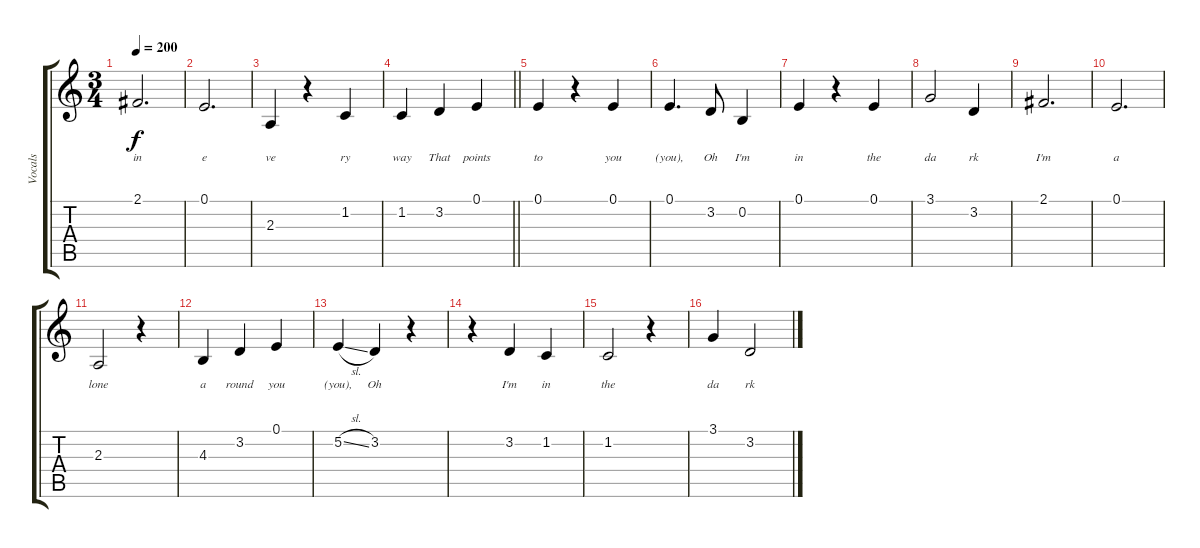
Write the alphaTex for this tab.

\track ("Vocals" "Vocals") {instrument lead1square}
\staff {score tabs}
\tuning (E4 B3 G3 D3 A2 D2) {hide}
\ts (3 4)
\tempo 200
\clef g2
\ks c
2.1.2{d lyrics (0 "in") lyrics (1 "") lyrics (2 "") lyrics (3 "") lyrics (4 "") dy f} |
0.1.2{d lyrics (0 "e") lyrics (1 "") lyrics (2 "") lyrics (3 "") lyrics (4 "")} |
2.3.4{lyrics (0 "ve") lyrics (1 "") lyrics (2 "") lyrics (3 "") lyrics (4 "")} r.4 1.2.4{lyrics (0 "ry") lyrics (1 "") lyrics (2 "") lyrics (3 "") lyrics (4 "")} |
\barLineRight lightlight
1.2.4{lyrics (0 "way") lyrics (1 "") lyrics (2 "") lyrics (3 "") lyrics (4 "")} 3.2.4{lyrics (0 "That") lyrics (1 "") lyrics (2 "") lyrics (3 "") lyrics (4 "")} 0.1.4{lyrics (0 "points") lyrics (1 "") lyrics (2 "") lyrics (3 "") lyrics (4 "")} |
0.1.4{lyrics (0 "to") lyrics (1 "") lyrics (2 "") lyrics (3 "") lyrics (4 "")} r.4 0.1.4{lyrics (0 "you") lyrics (1 "") lyrics (2 "") lyrics (3 "") lyrics (4 "")} |
0.1.4{d lyrics (0 "(you),") lyrics (1 "") lyrics (2 "") lyrics (3 "") lyrics (4 "")} 3.2.8{lyrics (0 "Oh") lyrics (1 "") lyrics (2 "") lyrics (3 "") lyrics (4 "")} 0.2.4{lyrics (0 "I'm") lyrics (1 "") lyrics (2 "") lyrics (3 "") lyrics (4 "")} |
0.1.4{lyrics (0 "in") lyrics (1 "") lyrics (2 "") lyrics (3 "") lyrics (4 "")} r.4 0.1.4{lyrics (0 "the") lyrics (1 "") lyrics (2 "") lyrics (3 "") lyrics (4 "")} |
3.1.2{lyrics (0 "da") lyrics (1 "") lyrics (2 "") lyrics (3 "") lyrics (4 "")} 3.2.4{lyrics (0 "rk") lyrics (1 "") lyrics (2 "") lyrics (3 "") lyrics (4 "")} |
2.1.2{d lyrics (0 "I'm") lyrics (1 "") lyrics (2 "") lyrics (3 "") lyrics (4 "")} |
0.1.2{d lyrics (0 "a") lyrics (1 "") lyrics (2 "") lyrics (3 "") lyrics (4 "")} |
2.3.2{lyrics (0 "lone") lyrics (1 "") lyrics (2 "") lyrics (3 "") lyrics (4 "")} r.4 |
4.3.4{lyrics (0 "a") lyrics (1 "") lyrics (2 "") lyrics (3 "") lyrics (4 "")} 3.2.4{lyrics (0 "round") lyrics (1 "") lyrics (2 "") lyrics (3 "") lyrics (4 "")} 0.1.4{lyrics (0 "you") lyrics (1 "") lyrics (2 "") lyrics (3 "") lyrics (4 "")} |
5.2{sl}.4{lyrics (0 "(you),") lyrics (1 "") lyrics (2 "") lyrics (3 "") lyrics (4 "")} 3.2.4{lyrics (0 "Oh") lyrics (1 "") lyrics (2 "") lyrics (3 "") lyrics (4 "")} r.4 |
r.4 3.2.4{lyrics (0 "I'm") lyrics (1 "") lyrics (2 "") lyrics (3 "") lyrics (4 "")} 1.2.4{lyrics (0 "in") lyrics (1 "") lyrics (2 "") lyrics (3 "") lyrics (4 "")} |
1.2.2{lyrics (0 "the") lyrics (1 "") lyrics (2 "") lyrics (3 "") lyrics (4 "")} r.4 |
3.1.4{lyrics (0 "da") lyrics (1 "") lyrics (2 "") lyrics (3 "") lyrics (4 "")} 3.2.2{lyrics (0 "rk") lyrics (1 "") lyrics (2 "") lyrics (3 "") lyrics (4 "")}
